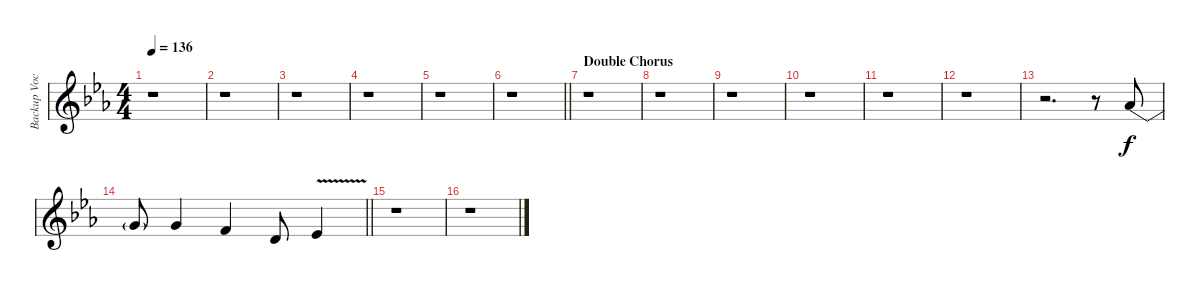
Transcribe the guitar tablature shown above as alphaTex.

\track ("Backup Vocals" "Backup Voc") {instrument lead6voice}
\staff {score}
\tuning (D4 A3 F3 C3 G2 C2) {hide}
\ts (4 4)
\tempo 136
\clef g2
\ks eb
r.1{dy f} |
r.1 |
r.1 |
r.1 |
r.1 |
\barLineRight lightlight
r.1 |
\section ("" "Double Chorus")
r.1 |
r.1 |
r.1 |
r.1 |
r.1 |
r.1 |
r.2{d balance 4} r.8 10.2{be (custom 0 2 25 2 35 0 60 0)}.8 |
\barLineRight lightlight
10.2{t}.8 10.2.4 8.2.4 9.3.8 10.3{v}.4 |
r.1 |
r.1
